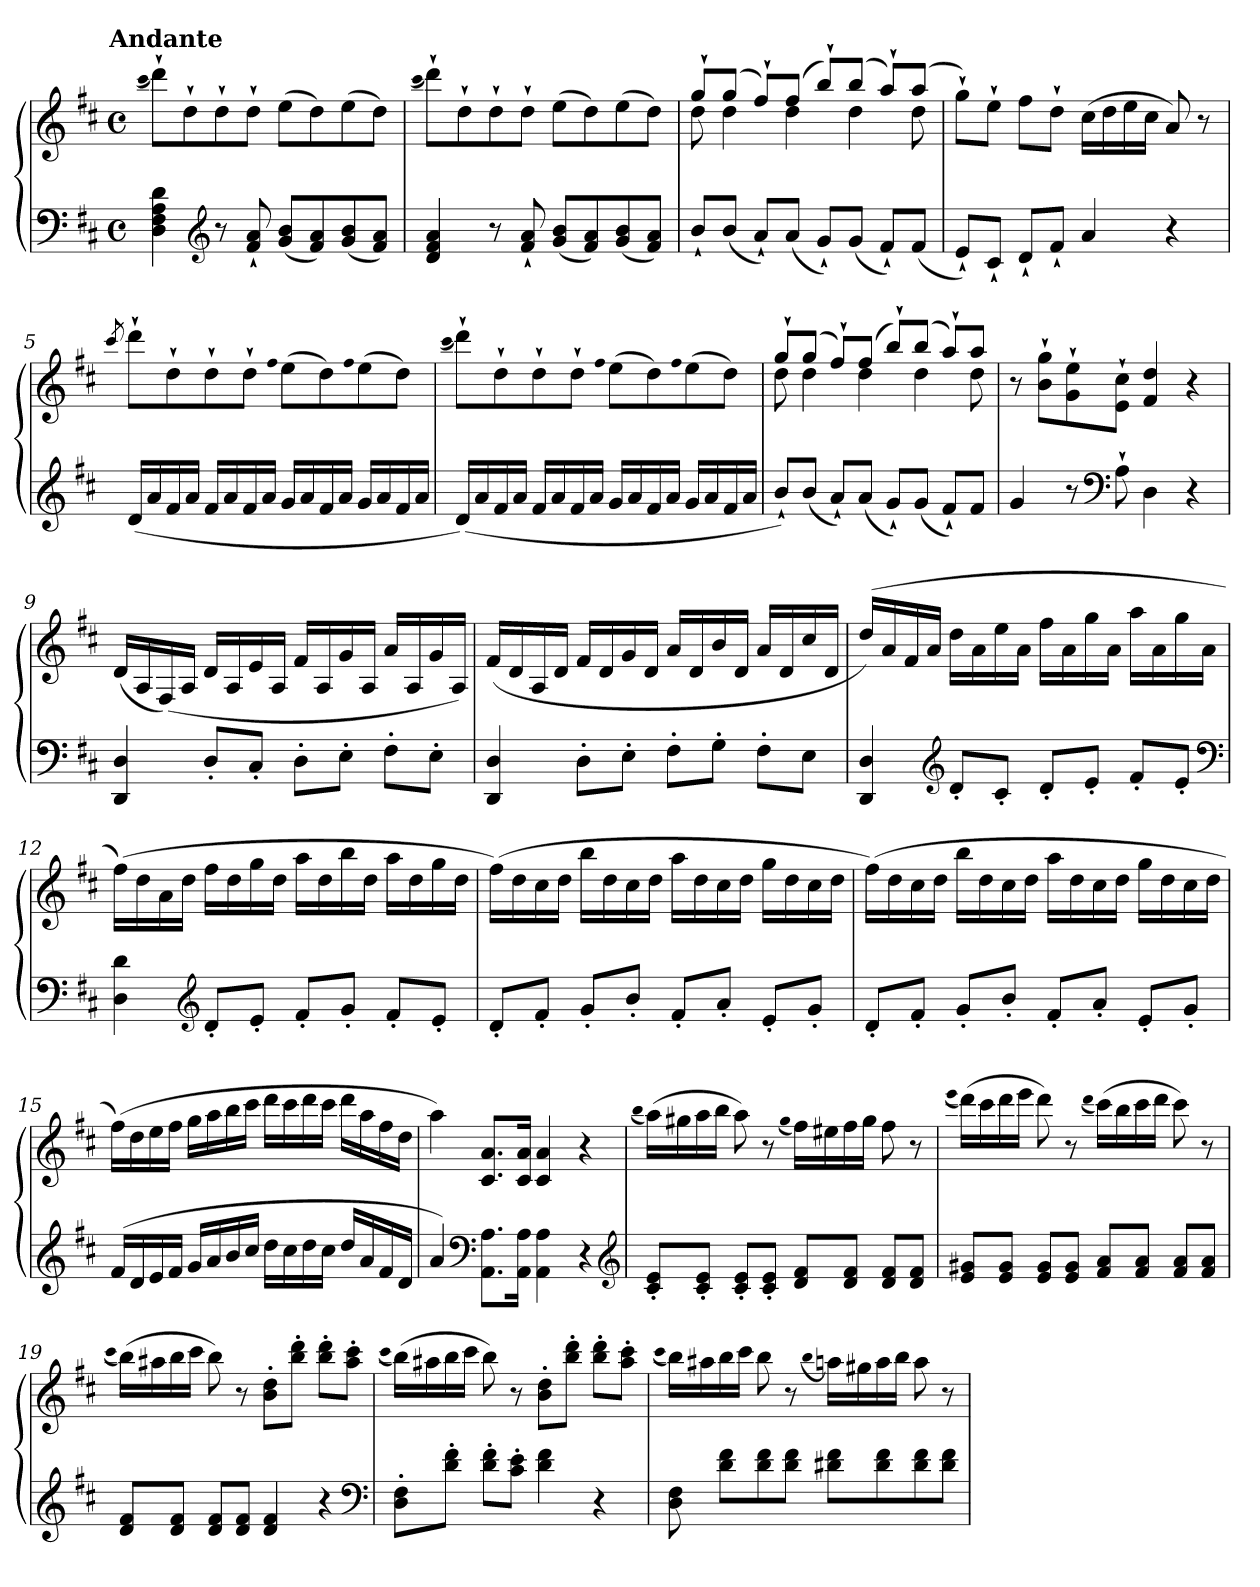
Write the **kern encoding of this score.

**kern	**kern
*part1	*part1
*staff2	*staff1
*clefF4	*clefG2
*k[f#c#]	*k[f#c#]
*D:	*D:
!!LO:TX:omd:t=Andante
*M4/4	*M4/4
*met(c)	*met(c)
*MM120	*MM120
=1	=1
.	(qccc#
4D\ 4F#\ 4A\ 4d\	8ddd`\L)
.	8dd`\
*clefG2	*
8r	8dd`\
8f#`/ 8a`/	8dd`\J
(8g/ 8b/L	(8ee\L
8f#/ 8a/)	8dd\)
(8g/ 8b/	(8ee\
8f#/ 8a/J)	8dd\J)
=2	=2
.	(qccc#
4d/ 4f#/ 4a/	8ddd`\L)
.	8dd`\
8r	8dd`\
8f#`/ 8a`/	8dd`\J
(8g/ 8b/L	(8ee\L
8f#/ 8a/)	8dd\)
(8g/ 8b/	(8ee\
8f#/ 8a/J)	8dd\J)
=3	=3
*	*^
8b`/L	8gg`/L	8dd\
(8b/J	(8gg/J	4dd\
8a`/L)	8ff#`/L)	.
(8a/J	(8ff#/J	4dd\
8g`/L)	8bb`/L)	.
(8g/J	(8bb/J	4dd\
8f#`/L)	8aa`/L)	.
(8f#/J	(8aa/J	8dd\
*	*v	*v
=4	=4
8e`/L)	8gg`\L)
8c#`/J	8ee`\J
8d`/L	8ff#\L
8f#`/J	8dd`\J
4a/	(16cc#\LL
.	16dd\
.	16ee\
.	16cc#\JJ
4r	8a/)
.	8r
=5	=5
.	8qccc#/
(16d/LL	8ddd`\L
16a/	.
16f#/	8dd`\
16a/JJ	.
16f#/LL	8dd`\
16a/	.
16f#/	8dd`\J
16a/JJ	.
.	qff#
16g/LL	(8ee\L
16a/	.
16f#/	8dd\)
16a/JJ	.
.	qff#
16g/LL	(8ee\
16a/	.
16f#/	8dd\J)
16a/JJ	.
=6	=6
.	(qccc#
(16d/LL)	8ddd`\L)
16a/	.
16f#/	8dd`\
16a/JJ	.
16f#/LL	8dd`\
16a/	.
16f#/	8dd`\J
16a/JJ	.
.	qff#
16g/LL	(8ee\L
16a/	.
16f#/	8dd\)
16a/JJ	.
.	qff#
16g/LL	(8ee\
16a/	.
16f#/	8dd\J)
16a/JJ	.
=7	=7
*	*^
8b`/L)	8gg`/L	8dd\
(8b/J	(8gg/J	4dd\
8a`/L)	8ff#`/L)	.
(8a/J	(8ff#/J	4dd\
8g`/L)	8bb`/L)	.
(8g/J	(8bb/J	4dd\
8f#`/L)	8aa`/L)	.
8f#/J	8aa/J	8dd\
*	*v	*v
=8	=8
4g/	8r
.	8b`\ 8gg`\L
8r	8g`\ 8ee`\
*clefF4	*
8A`\	8e`\ 8cc#`\J
4D\	4f#/ 4dd/
4r	4r
=9	=9
4DD/ 4D/	(16d/LL
.	16A/
.	(16F#/)
.	16A/JJ
8D'/L	16d/LL
.	16A/
8C#'/J	16e/
.	16A/JJ
8D'\L	16f#/LL
.	16A/
8E'\J	16g/
.	16A/JJ
8F#'\L	16a/LL
.	16A/
8E'\J	16g/
.	16A/JJ)
=10	=10
4DD/ 4D/	(16f#/LL
.	16d/
.	16A/
.	16d/JJ
8D'\L	16f#/LL
.	16d/
8E'\J	16g/
.	16d/JJ
8F#'\L	16a/LL
.	16d/
8G'\J	16b/
.	16d/JJ
8F#'\L	16a/LL
.	16d/
8E\J	16cc#/
.	16d/JJ
=11	=11
4DD/ 4D/	(16dd/LL)
.	16a/
.	16f#/
.	16a/JJ
*clefG2	*
8d'/L	16dd\LL
.	16a\
8c#'/J	16ee\
.	16a\JJ
8d'/L	16ff#\LL
.	16a\
8e'/J	16gg\
.	16a\JJ
8f#'/L	16aa\LL
.	16a\
8e'/J	16gg\
.	16a\JJ
*clefF4	*
=12	=12
4D\ 4d\	(16ff#\LL)
.	16dd\
.	16a\
.	16dd\JJ
*clefG2	*
8d'/L	16ff#\LL
.	16dd\
8e'/J	16gg\
.	16dd\JJ
8f#'/L	16aa\LL
.	16dd\
8g'/J	16bb\
.	16dd\JJ
8f#'/L	16aa\LL
.	16dd\
8e'/J	16gg\
.	16dd\JJ
=13	=13
8d'/L	(16ff#\LL)
.	16dd\
8f#'/J	16cc#\
.	16dd\JJ
8g'/L	16bb\LL
.	16dd\
8b'/J	16cc#\
.	16dd\JJ
8f#'/L	16aa\LL
.	16dd\
8a'/J	16cc#\
.	16dd\JJ
8e'/L	16gg\LL
.	16dd\
8g'/J	16cc#\
.	16dd\JJ
=14	=14
8d'/L	(16ff#\LL)
.	16dd\
8f#'/J	16cc#\
.	16dd\JJ
8g'/L	16bb\LL
.	16dd\
8b'/J	16cc#\
.	16dd\JJ
8f#'/L	16aa\LL
.	16dd\
8a'/J	16cc#\
.	16dd\JJ
8e'/L	16gg\LL
.	16dd\
8g'/J	16cc#\
.	16dd\JJ
=15	=15
(16f#/LL	(16ff#\LL)
16d/	16dd\
16e/	16ee\
16f#/JJ	16ff#\JJ
16g/LL	16gg\LL
16a/	16aa\
16b/	16bb\
16cc#/JJ	16ccc#\JJ
16dd\LL	16ddd\LL
16cc#\	16ccc#\
16dd\	16ddd\
16cc#\JJ	16ccc#\JJ
16dd/LL	16ddd\LL
16a/	16aa\
16f#/	16ff#\
16d/JJ	16dd\JJ
=16	=16
4a/)	4aa\)
*clefF4	*
8.AA\ 8.A\L	8.c#/ 8.a/L
16AA\ 16A\Jk	16c#/ 16a/Jk
4AA\ 4A\	4c#/ 4a/
4r	4r
*clefG2	*
=17	=17
.	(qbb
8c#'/ 8e'/L	(16aa\LL)
.	16gg#X\
8c#'/ 8e'/J	16aa\
.	16bb\JJ
8c#'/ 8e'/L	8aa\)
8c#'/ 8e'/J	8r
.	(qgg#
8d/ 8f#/L	16ff#\LL)
.	16ee#X\
8d/ 8f#/J	16ff#\
.	16gg#\JJ
8d/ 8f#/L	8ff#\
8d/ 8f#/J	8r
=18	=18
.	(qeee
8e/ 8g#X/L	(16ddd\LL)
.	16ccc#\
8e/ 8g#/J	16ddd\
.	16eee\JJ
8e/ 8g#/L	8ddd\)
8e/ 8g#/J	8r
.	(qddd
8f#/ 8a/L	(16ccc#\LL)
.	16bb\
8f#/ 8a/J	16ccc#\
.	16ddd\JJ
8f#/ 8a/L	8ccc#\)
8f#/ 8a/J	8r
=19	=19
.	(qccc#
8d/ 8f#/L	(16bb\LL)
.	16aa#X\
8d/ 8f#/J	16bb\
.	16ccc#\JJ
8d/ 8f#/L	8bb\)
8d/ 8f#/J	8r
4d/ 4f#/	8b'\ 8dd'\L
.	8bb'\ 8ddd'\J
4r	8bb'\ 8ddd'\L
.	8aa#'\ 8ccc#'\J
*clefF4	*
=20	=20
.	(qccc#
8D'\ 8F#'\L	(16bb\LL)
.	16aa#X\
8d'\ 8f#'\J	16bb\
.	16ccc#\JJ
8d'\ 8f#'\L	8bb\)
8c#'\ 8e'\J	8r
4d\ 4f#\	8b'\ 8dd'\L
.	8bb'\ 8ddd'\J
4r	8bb'\ 8ddd'\L
.	8aa#'\ 8ccc#'\J
=21	=21
.	(qccc#
8D\ 8F#\	16bb\LL)
.	16aa#X\
8d\ 8f#\L	16bb\
.	16ccc#\JJ
8d\ 8f#\	8bb\
8d\ 8f#\J	8r
.	(qbb
8d#X\ 8f#\L	16aan\LL)
.	16gg#X\
8d#\ 8f#\	16aa\
.	16bb\JJ
8d#\ 8f#\	8aa\
8d#\ 8f#\J	8r
=	=
*-	*-
